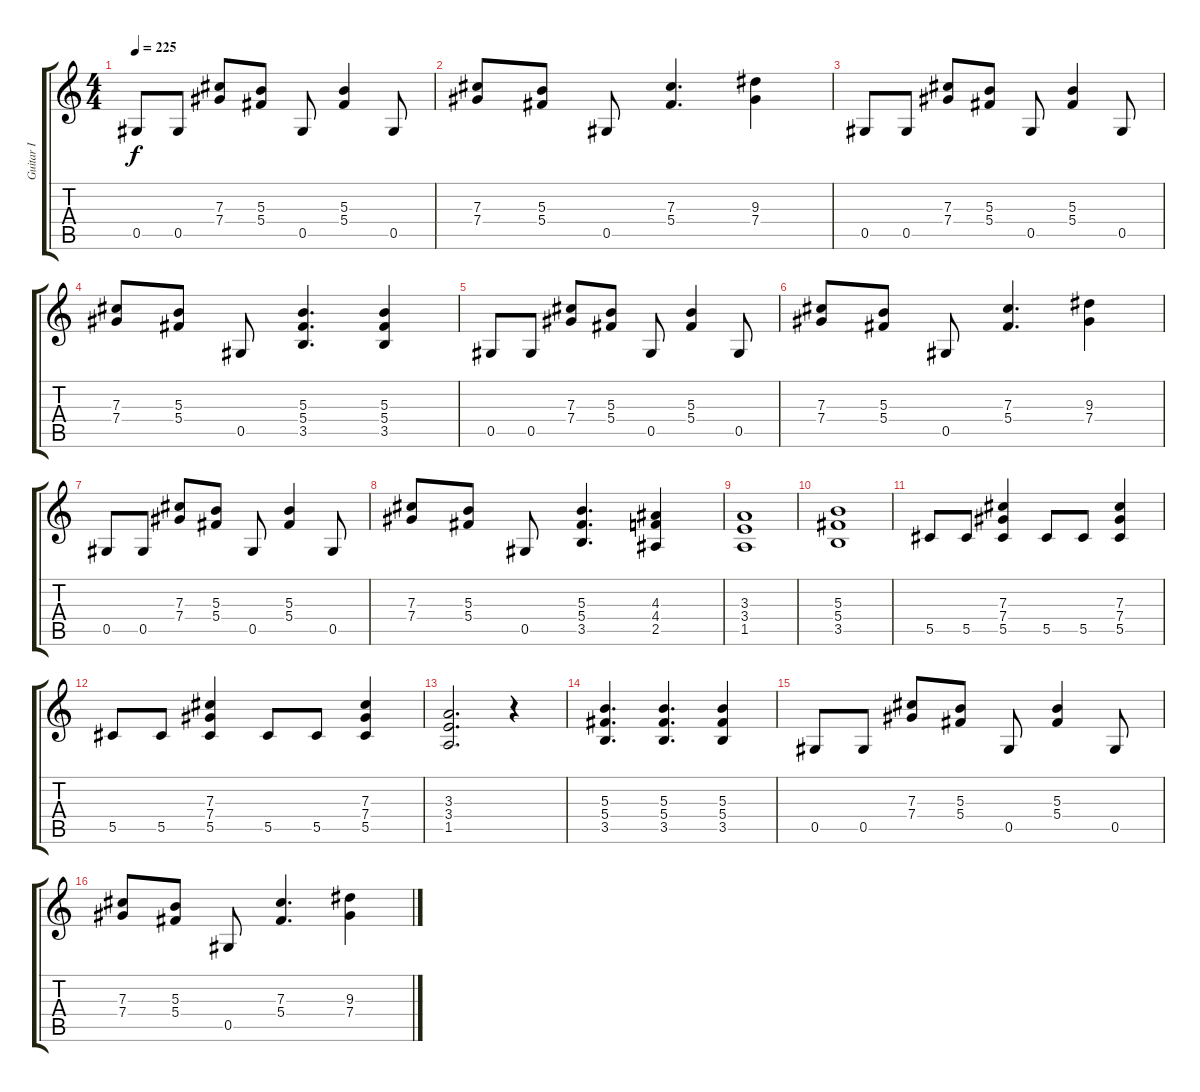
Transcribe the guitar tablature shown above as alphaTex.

\track ("Guitar I" "Guitar I") {instrument overdrivenguitar}
\staff {score tabs}
\tuning (Eb4 Bb3 Gb3 Db3 Ab2 Eb2) {hide}
\ts (4 4)
\tempo 225
\clef g2
\ks c
0.5.8{dy f} 0.5.8 (7.3 7.4).8 (5.3 5.4).8 0.5.8 (5.3 5.4).4 0.5.8 |
(7.3 7.4).8 (5.3 5.4).8 0.5.8 (7.3 5.4).4{d} (9.3 7.4).4 |
0.5.8 0.5.8 (7.3 7.4).8 (5.3 5.4).8 0.5.8 (5.3 5.4).4 0.5.8 |
(7.3 7.4).8 (5.3 5.4).8 0.5.8 (5.3 5.4 3.5).4{d} (5.3 5.4 3.5).4 |
0.5.8 0.5.8 (7.3 7.4).8 (5.3 5.4).8 0.5.8 (5.3 5.4).4 0.5.8 |
(7.3 7.4).8 (5.3 5.4).8 0.5.8 (7.3 5.4).4{d} (9.3 7.4).4 |
0.5.8 0.5.8 (7.3 7.4).8 (5.3 5.4).8 0.5.8 (5.3 5.4).4 0.5.8 |
(7.3 7.4).8 (5.3 5.4).8 0.5.8 (5.3 5.4 3.5).4{d} (4.3 4.4 2.5).4 |
(3.3 3.4 1.5).1 |
(5.3 5.4 3.5).1 |
5.5.8 5.5.8 (7.3 7.4 5.5).4 5.5.8 5.5.8 (7.3 7.4 5.5).4 |
5.5.8 5.5.8 (7.3 7.4 5.5).4 5.5.8 5.5.8 (7.3 7.4 5.5).4 |
(3.3 3.4 1.5).2{d} r.4 |
(5.3 5.4 3.5).4{d} (5.3 5.4 3.5).4{d} (5.3 5.4 3.5).4 |
0.5.8 0.5.8 (7.3 7.4).8 (5.3 5.4).8 0.5.8 (5.3 5.4).4 0.5.8 |
(7.3 7.4).8 (5.3 5.4).8 0.5.8 (7.3 5.4).4{d} (9.3 7.4).4
